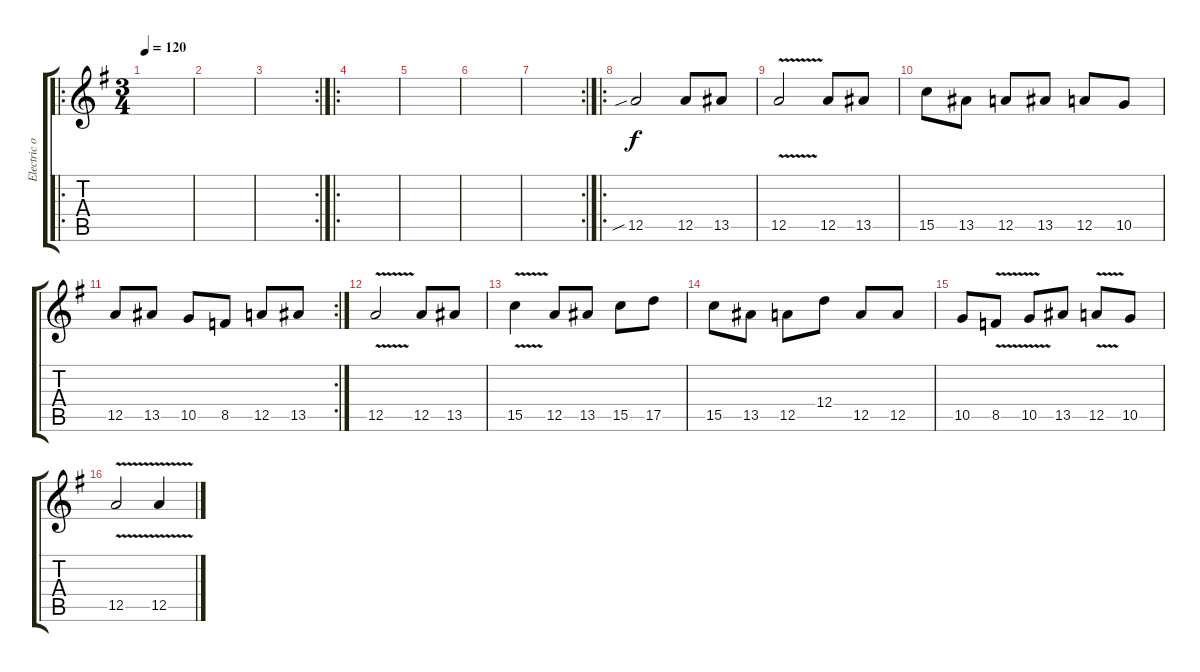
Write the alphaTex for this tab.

\track ("Electric overdriven guitar" "Electric o") {instrument overdrivenguitar}
\staff {score tabs}
\tuning (E4 B3 G3 D3 A2 E2) {hide}
\ro
\ts (3 4)
\tempo 120
\clef g2
\ks eminor
|
|
\rc 2
|
\ro
|
|
|
\rc 2
|
\ro
12.5{sib}.2 12.5.8 13.5.8 |
12.5{v}.2 12.5.8 13.5.8 |
15.5.8 13.5.8 12.5.8 13.5.8 12.5.8 10.5.8 |
\rc 2
12.5.8 13.5.8 10.5.8 8.5.8 12.5.8 13.5.8 |
12.5{v}.2 12.5.8 13.5.8 |
15.5{v}.4 12.5.8 13.5.8 15.5.8 17.5.8 |
15.5.8 13.5.8 12.5.8 12.4.8 12.5.8 12.5.8 |
10.5.8 8.5{v}.8 10.5{v}.8 13.5.8 12.5{v}.8 10.5.8 |
12.5{v}.2 12.5{v}.4
